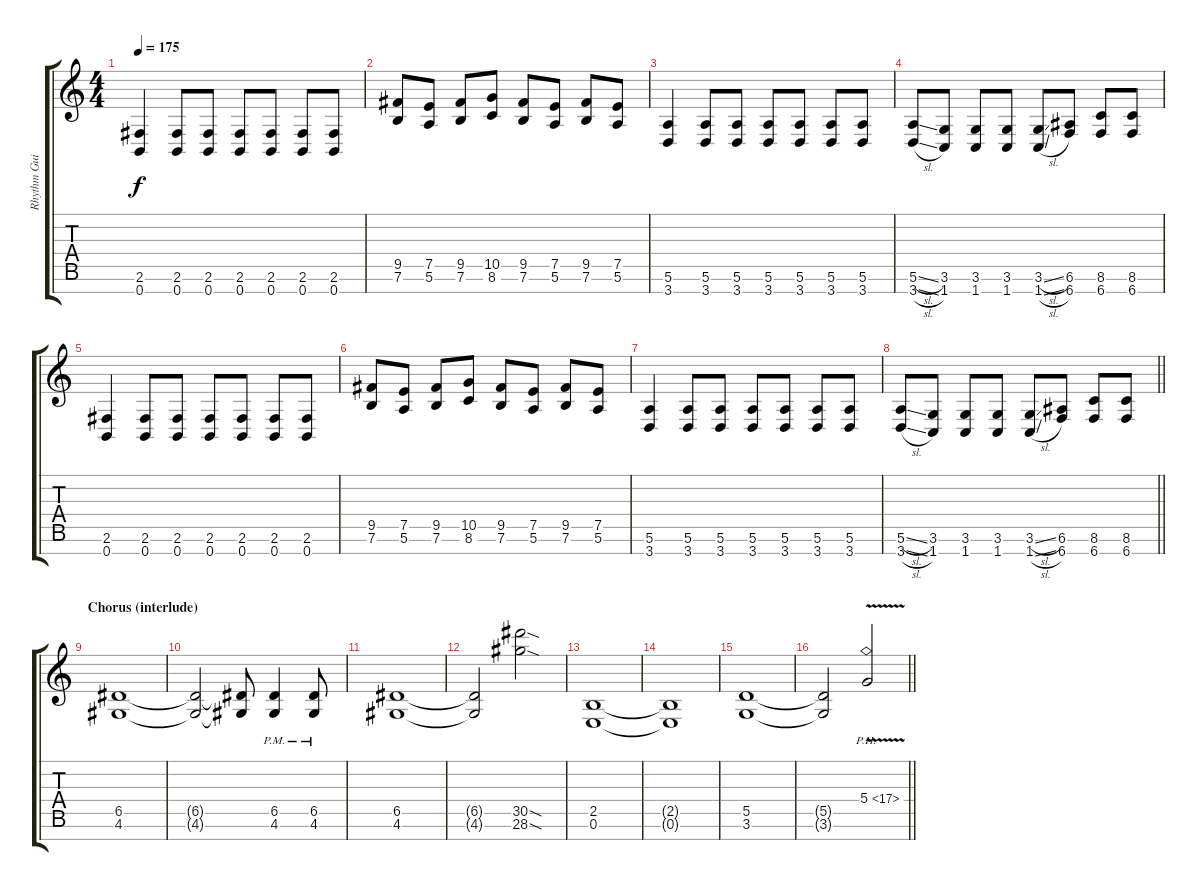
\track ("Rhythm Guitar 1" "Rhythm Gui") {instrument distortionguitar}
\staff {score tabs}
\tuning (E4 B3 G3 D3 A2 E2 B1) {hide}
\ts (4 4)
\tempo 175
\clef g2
\ks c
(2.6 0.7).4{dy f} (2.6 0.7).8 (2.6 0.7).8 (2.6 0.7).8 (2.6 0.7).8 (2.6 0.7).8 (2.6 0.7).8 |
(9.5 7.6).8 (7.5 5.6).8 (9.5 7.6).8 (10.5 8.6).8 (9.5 7.6).8 (7.5 5.6).8 (9.5 7.6).8 (7.5 5.6).8 |
(5.6 3.7).4 (5.6 3.7).8 (5.6 3.7).8 (5.6 3.7).8 (5.6 3.7).8 (5.6 3.7).8 (5.6 3.7).8 |
(5.6{sl} 3.7{sl}).8 (3.6 1.7).8 (3.6 1.7).8 (3.6 1.7).8 (3.6{sl} 1.7{sl}).8 (6.6 6.7).8 (8.6 6.7).8 (8.6 6.7).8 |
(2.6 0.7).4 (2.6 0.7).8 (2.6 0.7).8 (2.6 0.7).8 (2.6 0.7).8 (2.6 0.7).8 (2.6 0.7).8 |
(9.5 7.6).8 (7.5 5.6).8 (9.5 7.6).8 (10.5 8.6).8 (9.5 7.6).8 (7.5 5.6).8 (9.5 7.6).8 (7.5 5.6).8 |
(5.6 3.7).4 (5.6 3.7).8 (5.6 3.7).8 (5.6 3.7).8 (5.6 3.7).8 (5.6 3.7).8 (5.6 3.7).8 |
\barLineRight lightlight
(5.6{sl} 3.7{sl}).8 (3.6 1.7).8 (3.6 1.7).8 (3.6 1.7).8 (3.6{sl} 1.7{sl}).8 (6.6 6.7).8 (8.6 6.7).8 (8.6 6.7).8 |
\section ("" "Chorus (interlude)")
(6.5 4.6).1 |
(6.5{t} 4.6{t}).2 (6.5{t} 4.6{t}).8 (6.5{pm} 4.6{pm}).4 (6.5{pm} 4.6{pm}).8 |
(6.5 4.6).1 |
(6.5{t} 4.6{t}).2 (30.5{sod} 28.6{sod}).2 |
(2.5 0.6).1 |
(2.5{t} 0.6{t}).1 |
(5.5 3.6).1 |
\barLineRight lightlight
(5.5{t} 3.6{t}).2 5.4{ph 12 v}.2
